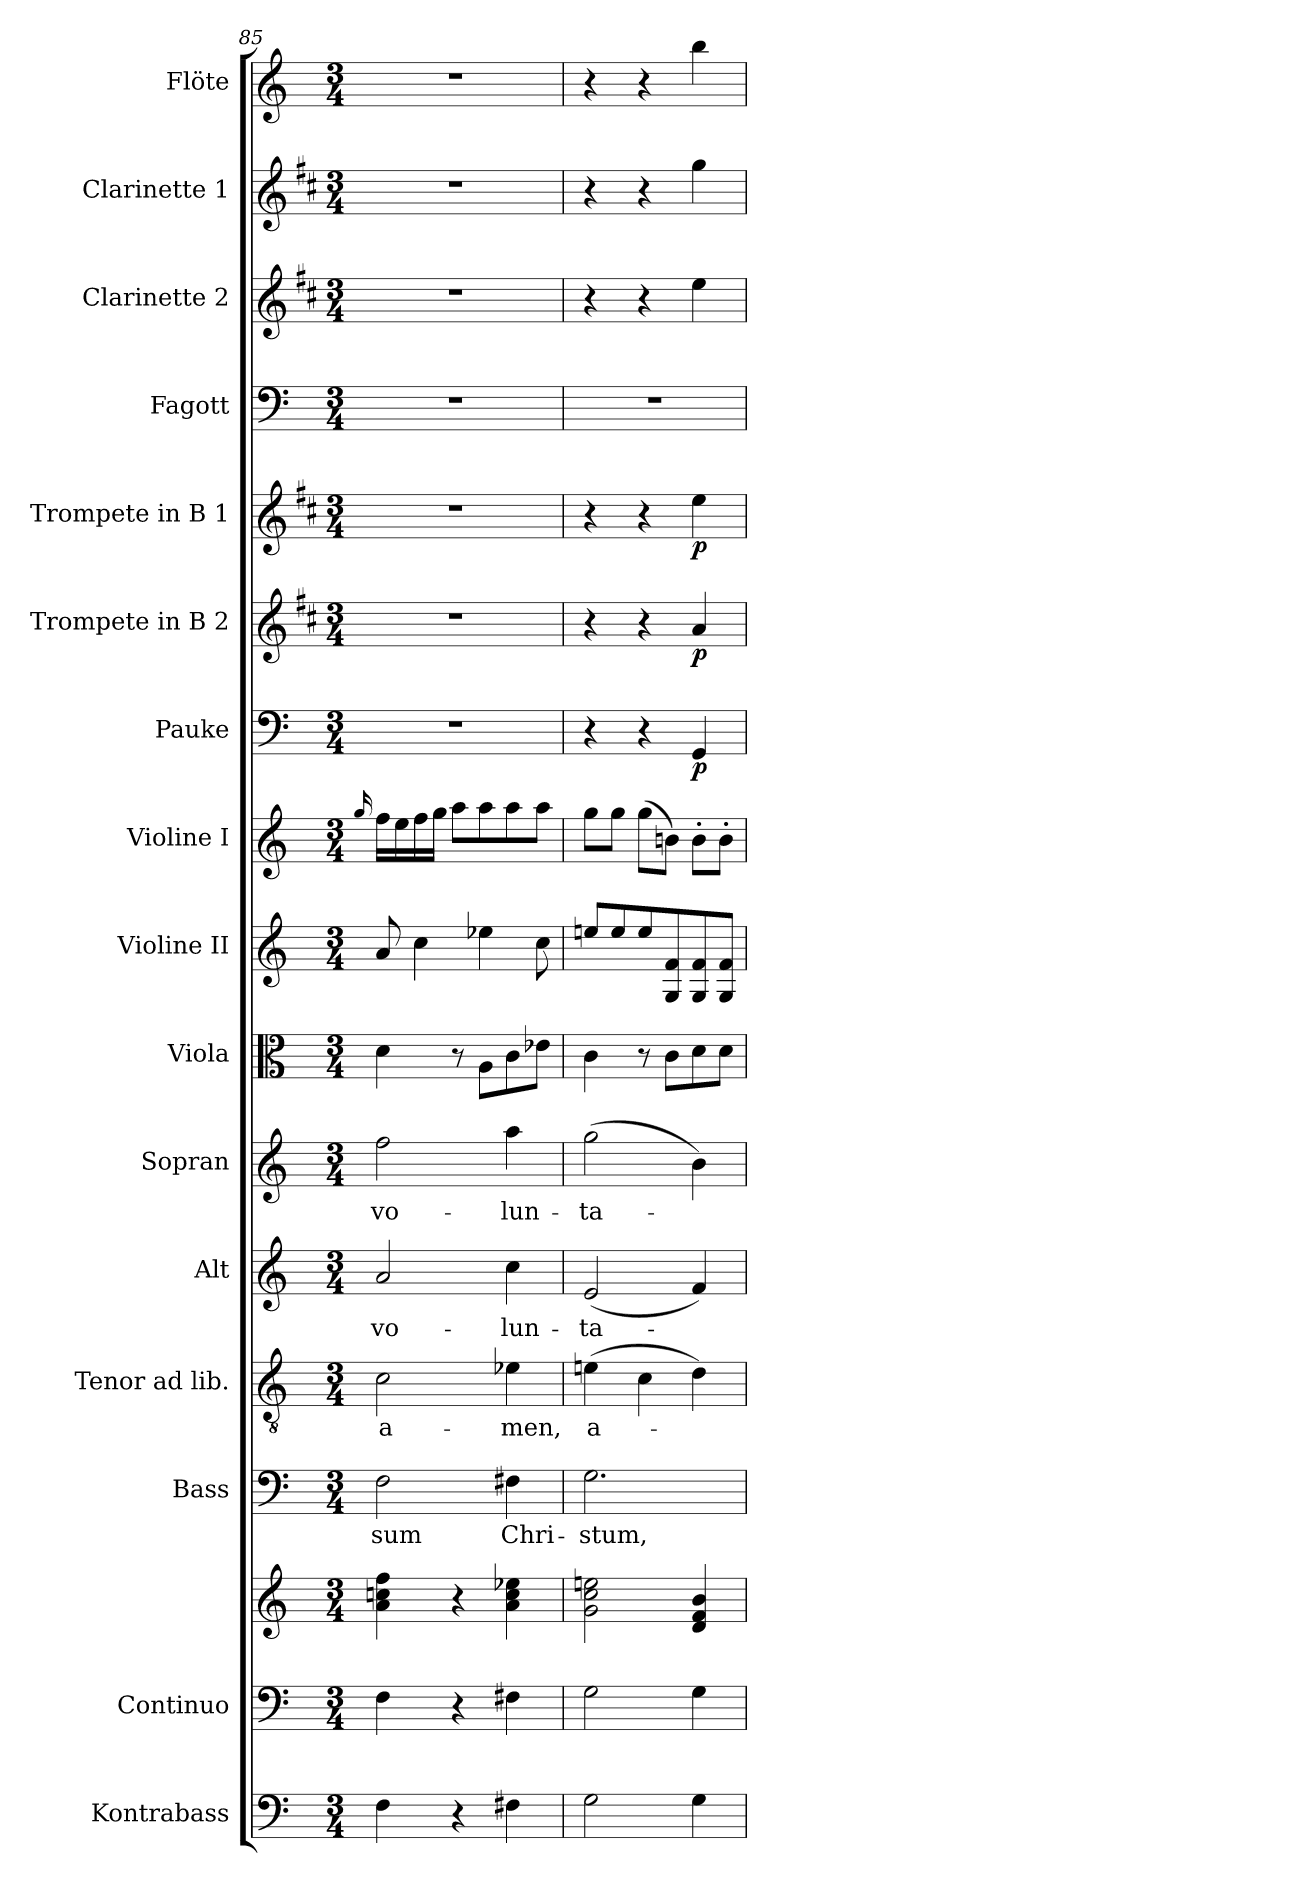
**kern	**kern	**kern	**kern	**text	**kern	**text	**kern	**text	**kern	**text	**kern	**kern	**kern	**kern	**dynam	**kern	**dynam	**kern	**dynam	**kern	**kern	**kern	**kern
*part16	*part15	*part15	*part14	*part14	*part13	*part13	*part12	*part12	*part11	*part11	*part10	*part9	*part8	*part7	*part7	*part6	*part6	*part5	*part5	*part4	*part3	*part2	*part1
*staff17	*staff16	*staff15	*staff14	*staff14	*staff13	*staff13	*staff12	*staff12	*staff11	*staff11	*staff10	*staff9	*staff8	*staff7	*staff7	*staff6	*staff6	*staff5	*staff5	*staff4	*staff3	*staff2	*staff1
*I"Kontrabass	*I"Continuo	*	*I"Bass	*	*I"Tenor ad lib.	*	*I"Alt	*	*I"Sopran	*	*I"Viola	*I"Violine II	*I"Violine I	*I"Pauke	*	*I"Trompete in B 2	*	*I"Trompete in B 1	*	*I"Fagott	*I"Clarinette 2	*I"Clarinette 1	*I"Flöte
*I'Kb.	*I'cont.	*	*I'B	*	*I'T	*	*I'A	*	*I'S	*	*I'Vla.	*I'Vl. II	*I'Vl. I	*I'Pk.	*	*	*	*	*	*I'Fg.	*I'Cl. 2	*I'Cl. 1	*I'Fl.
!!LO:PB:g=z
*clefF4	*clefF4	*clefG2	*clefF4	*	*clefGv2	*	*clefG2	*	*clefG2	*	*clefC3	*clefG2	*clefG2	*clefF4	*	*clefG2	*	*clefG2	*	*clefF4	*clefG2	*clefG2	*clefG2
*ITrd7c12	*	*	*	*	*	*	*	*	*	*	*	*	*	*	*	*ITrd1c2	*	*ITrd1c2	*	*	*ITrd1c2	*ITrd1c2	*
*k[]	*k[]	*k[]	*k[]	*	*k[]	*	*k[]	*	*k[]	*	*k[]	*k[]	*k[]	*k[]	*	*k[]	*	*k[]	*	*k[]	*k[]	*k[]	*k[]
*C:	*C:	*C:	*C:	*	*C:	*	*C:	*	*C:	*	*C:	*C:	*C:	*C:	*	*C:	*	*C:	*	*C:	*C:	*C:	*C:
*M3/4	*M3/4	*M3/4	*M3/4	*	*M3/4	*	*M3/4	*	*M3/4	*	*M3/4	*M3/4	*M3/4	*M3/4	*	*M3/4	*	*M3/4	*	*M3/4	*M3/4	*M3/4	*M3/4
=85	=85	=85	=85	=85	=85	=85	=85	=85	=85	=85	=85	=85	=85	=85	=85	=85	=85	=85	=85	=85	=85	=85	=85
.	.	.	.	.	.	.	.	.	.	.	.	.	16qqgg/	.	.	.	.	.	.	.	.	.	.
!	!	!	!	!LO:LY:b	!	!LO:LY:b	!	!LO:LY:b	!	!LO:LY:b	!	!	!	!	!	!	!	!	!	!	!	!	!
4FF\	4F\	4a\ 4ccn\ 4ff\	2F\	-sum	2c\	a-	2a/	vo-	2ff\	vo-	4d\	8a/	16ff\LL	2.r	.	2.r	.	2.r	.	2.r	2.r	2.r	2.r
.	.	.	.	.	.	.	.	.	.	.	.	.	16ee\	.	.	.	.	.	.	.	.	.	.
.	.	.	.	.	.	.	.	.	.	.	.	4cc\	16ff\	.	.	.	.	.	.	.	.	.	.
.	.	.	.	.	.	.	.	.	.	.	.	.	16gg\JJ	.	.	.	.	.	.	.	.	.	.
4r	4r	4r	.	.	.	.	.	.	.	.	8r	.	8aa\L	.	.	.	.	.	.	.	.	.	.
.	.	.	.	.	.	.	.	.	.	.	8A\L	4ee-X\	8aa\	.	.	.	.	.	.	.	.	.	.
!	!	!	!	!LO:LY:b	!	!LO:LY:b	!	!LO:LY:b	!	!LO:LY:b	!	!	!	!	!	!	!	!	!	!	!	!	!
4FF#X\	4F#X\	4a\ 4cc\ 4ee-X\	4F#X\	Chri-	4e-X\	-men,	4cc\	-lun-	4aa\	-lun-	8c\	.	8aa\	.	.	.	.	.	.	.	.	.	.
.	.	.	.	.	.	.	.	.	.	.	8e-X\J	8cc\	8aa\J	.	.	.	.	.	.	.	.	.	.
=86	=86	=86	=86	=86	=86	=86	=86	=86	=86	=86	=86	=86	=86	=86	=86	=86	=86	=86	=86	=86	=86	=86	=86
!	!	!	!	!LO:LY:b	!	!LO:LY:b	!	!LO:LY:b	!	!LO:LY:b	!	!	!	!	!	!	!	!	!	!	!	!	!
2GG\	2G\	2g\ 2cc\ 2een\	2.G\	-stum,	(>4en\	a-	(<2e/	-ta-	(>2gg\	-ta-	4c\	8een/L	8gg\L	4r	.	4r	.	4r	.	2.r	4r	4r	4r
.	.	.	.	.	.	.	.	.	.	.	.	8ee/	8gg\J	.	.	.	.	.	.	.	.	.	.
.	.	.	.	.	4c\	.	.	.	.	.	8r	8ee/	(>8gg\L	4r	.	4r	.	4r	.	.	4r	4r	4r
.	.	.	.	.	.	.	.	.	.	.	8c\L	8G/ 8f/	8bn\J)	.	.	.	.	.	.	.	.	.	.
!	!	!	!	!	!	!	!	!	!	!	!	!	!	!	!LO:DY:b	!	!LO:DY:b	!	!LO:DY:b	!	!	!	!
4GG\	4G\	4d/ 4f/ 4b/	.	.	4d\)	.	4f/)	.	4b\)	.	8d\	8G/ 8f/	8b'>\L	4GG/	p	4g/	p	4dd\	p	.	4dd\	4ff\	4bb\
.	.	.	.	.	.	.	.	.	.	.	8d\J	8G/ 8f/J	8b'>\J	.	.	.	.	.	.	.	.	.	.
=	=	=	=	=	=	=	=	=	=	=	=	=	=	=	=	=	=	=	=	=	=	=	=
*-	*-	*-	*-	*-	*-	*-	*-	*-	*-	*-	*-	*-	*-	*-	*-	*-	*-	*-	*-	*-	*-	*-	*-
